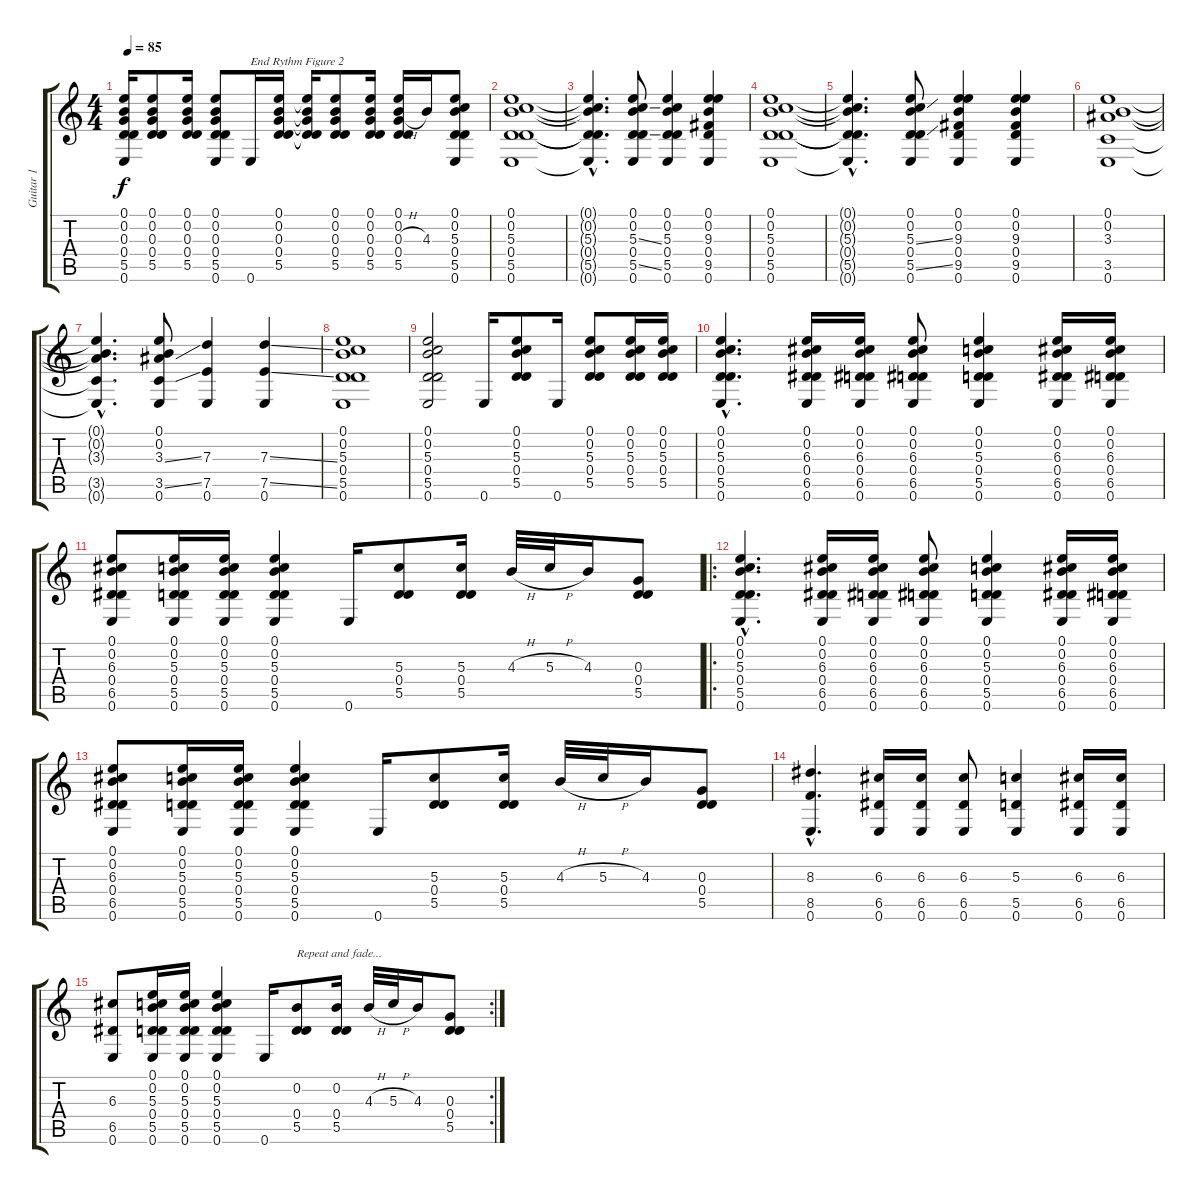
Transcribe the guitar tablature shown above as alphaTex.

\track ("Guitar 1" "Guitar 1") {instrument electricguitarclean}
\staff {score tabs}
\tuning (E4 B3 G3 D3 A2 E2) {hide}
\ts (4 4)
\tempo 85
\clef g2
\ks c
(0.1 0.2 0.3 0.4 5.5 0.6).16{dy f} (0.1 0.2 0.3 0.4 5.5).8 (0.1 0.2 0.3 0.4 5.5).16 (0.1 0.2 0.3 0.4 5.5 0.6).8 0.6.16{txt "End Rythm Figure 2"} (0.1 0.2 0.3 0.4 5.5).16 (0.1{t} 0.2{t} 0.3{t} 0.4{t} 5.5{t}).16 (0.1 0.2 0.3 0.4 5.5).8 (0.1 0.2 0.3 0.4 5.5).16 (0.1 0.2 0.3{h} 0.4 5.5).16 4.3.16 (0.1 0.2 5.3 0.4 5.5 0.6).8 |
(0.1 0.2 5.3 0.4 5.5 0.6).1 |
(0.1{hac t} 0.2{hac t} 5.3{hac t} 0.4{hac t} 5.5{hac t} 0.6{hac t}).4{d} (0.1 0.2 5.3{ss} 0.4 5.5{ss} 0.6).8 (0.1 0.2 5.3 0.4 5.5 0.6).4 (0.1 0.2 9.3 0.4 9.5 0.6).4 |
(0.1 0.2 5.3 0.4 5.5 0.6).1 |
(0.1{hac t} 0.2{hac t} 5.3{hac t} 0.4{hac t} 5.5{hac t} 0.6{hac t}).4{d} (0.1 0.2 5.3{ss} 0.4 5.5{ss} 0.6).8 (0.1 0.2 9.3 0.4 9.5 0.6).4 (0.1 0.2 9.3 0.4 9.5 0.6).4 |
(0.1 0.2 3.3 3.5 0.6).1 |
(0.1{hac t} 0.2{hac t} 3.3{hac t} 3.5{hac t} 0.6{hac t}).4{d} (0.1 0.2 3.3{ss} 3.5{ss} 0.6).8 (7.3 7.5 0.6).4 (7.3{ss} 7.5{ss} 0.6).4 |
(0.1 0.2 5.3 0.4 5.5 0.6).1 |
(0.1 0.2 5.3 0.4 5.5 0.6).2 0.6.16 (0.1 0.2 5.3 0.4 5.5).8 0.6.16 (0.1 0.2 5.3 0.4 5.5).8 (0.1 0.2 5.3 0.4 5.5).16 (0.1 0.2 5.3 0.4 5.5).16 |
(0.1{hac} 0.2{hac} 5.3{hac} 0.4{hac} 5.5{hac} 0.6{hac}).4{d} (0.1 0.2 6.3 0.4 6.5 0.6).16 (0.1 0.2 6.3 0.4 6.5 0.6).16 (0.1 0.2 6.3 0.4 6.5 0.6).8 (0.1 0.2 5.3 0.4 5.5 0.6).4 (0.1 0.2 6.3 0.4 6.5 0.6).16 (0.1 0.2 6.3 0.4 6.5 0.6).16 |
(0.1 0.2 6.3 0.4 6.5 0.6).8 (0.1 0.2 5.3 0.4 5.5 0.6).16 (0.1 0.2 5.3 0.4 5.5 0.6).16 (0.1 0.2 5.3 0.4 5.5 0.6).4 0.6.16 (5.3 0.4 5.5).8 (5.3 0.4 5.5).16 4.3{h}.32 5.3{h}.32 4.3.16 (0.3 0.4 5.5).8 |
\ro
(0.1{hac} 0.2{hac} 5.3{hac} 0.4{hac} 5.5{hac} 0.6{hac}).4{d} (0.1 0.2 6.3 0.4 6.5 0.6).16 (0.1 0.2 6.3 0.4 6.5 0.6).16 (0.1 0.2 6.3 0.4 6.5 0.6).8 (0.1 0.2 5.3 0.4 5.5 0.6).4 (0.1 0.2 6.3 0.4 6.5 0.6).16 (0.1 0.2 6.3 0.4 6.5 0.6).16 |
(0.1 0.2 6.3 0.4 6.5 0.6).8 (0.1 0.2 5.3 0.4 5.5 0.6).16 (0.1 0.2 5.3 0.4 5.5 0.6).16 (0.1 0.2 5.3 0.4 5.5 0.6).4 0.6.16 (5.3 0.4 5.5).8 (5.3 0.4 5.5).16 4.3{h}.32 5.3{h}.32 4.3.16 (0.3 0.4 5.5).8 |
(8.3{hac} 8.5{hac} 0.6{hac}).4{d} (6.3 6.5 0.6).16 (6.3 6.5 0.6).16 (6.3 6.5 0.6).8 (5.3 5.5 0.6).4 (6.3 6.5 0.6).16 (6.3 6.5 0.6).16 |
\rc 2
(6.3 6.5 0.6).8 (0.1 0.2 5.3 0.4 5.5 0.6).16 (0.1 0.2 5.3 0.4 5.5 0.6).16 (0.1 0.2 5.3 0.4 5.5 0.6).4 0.6.16 (0.2 0.4 5.5).8{txt "Repeat and fade..."} (0.2 0.4 5.5).16 4.3{h}.32 5.3{h}.32 4.3.16 (0.3 0.4 5.5).8
